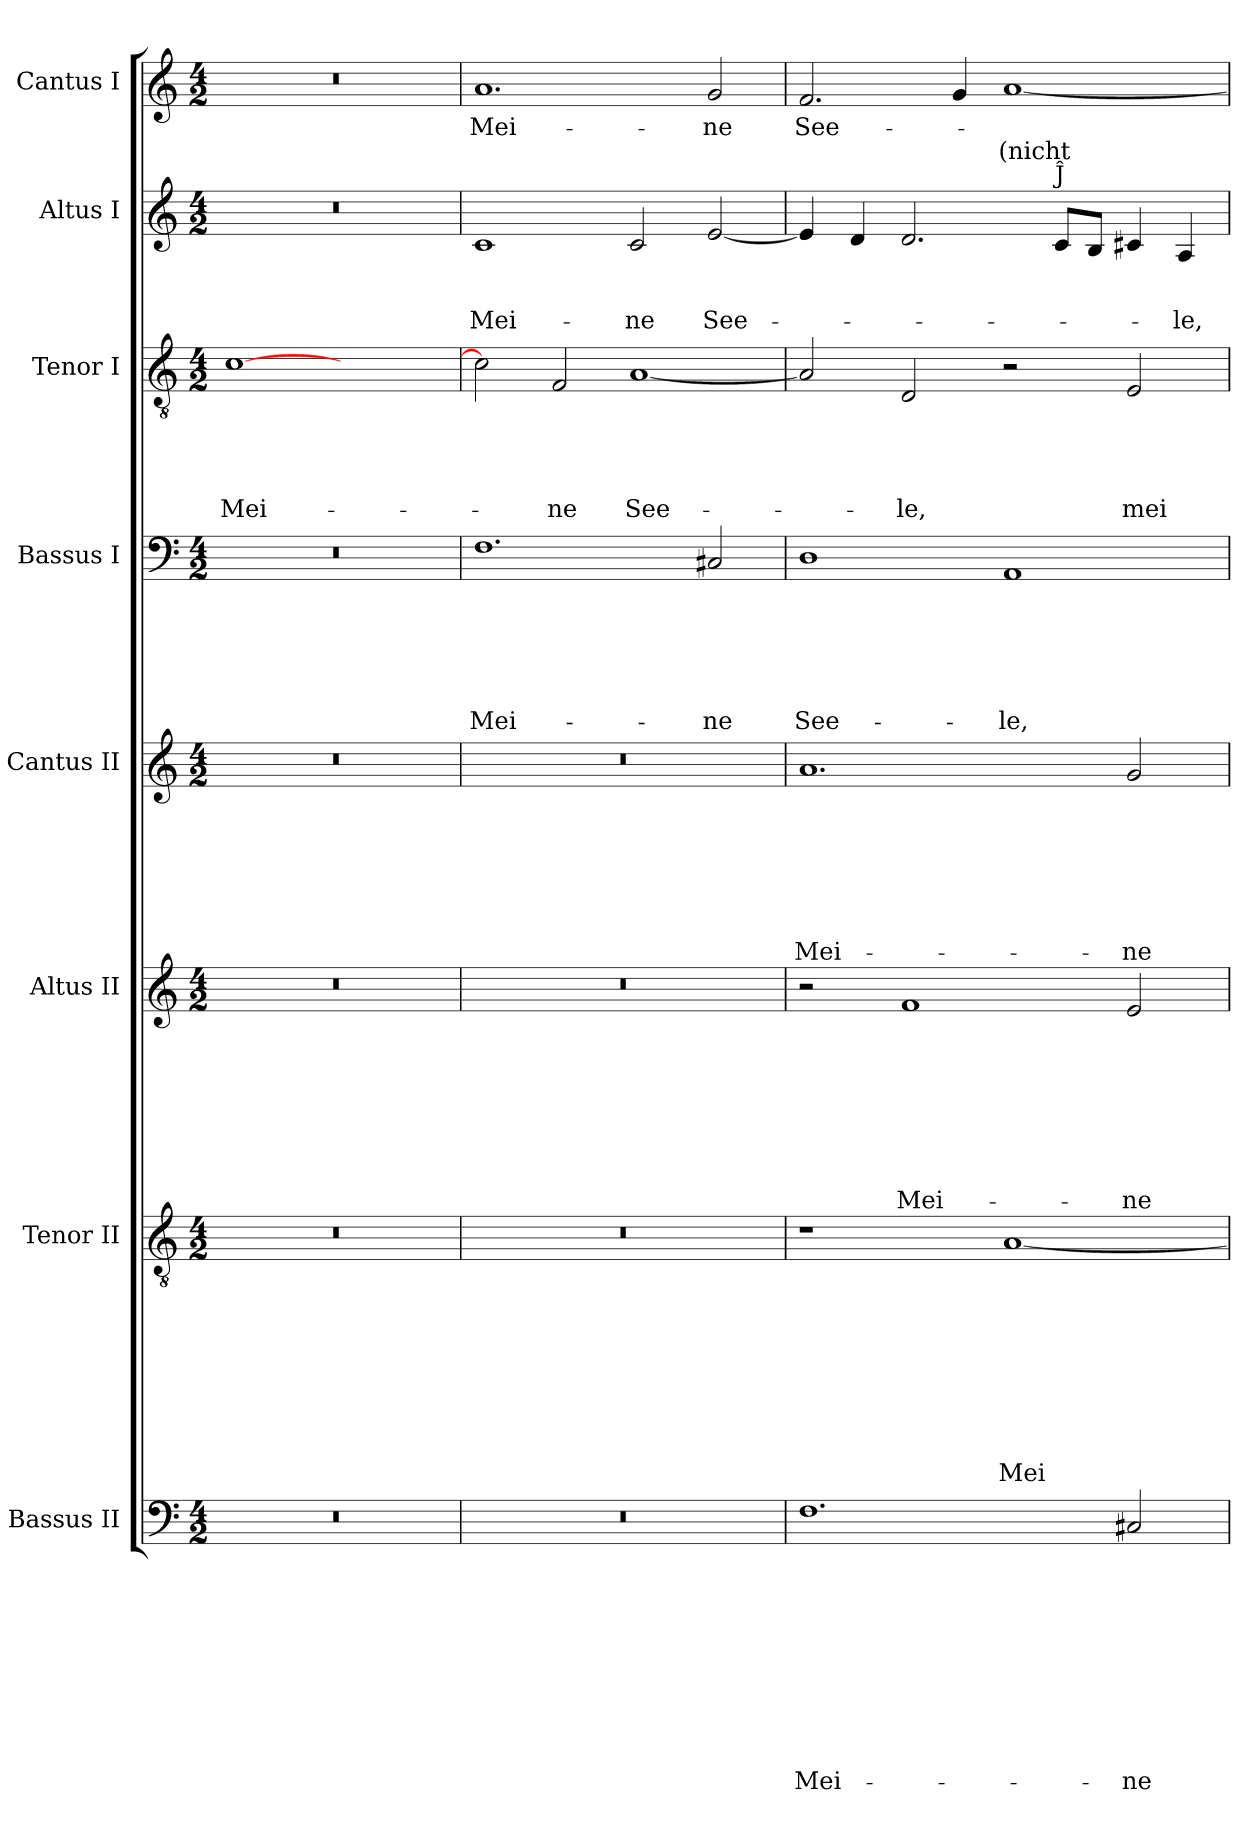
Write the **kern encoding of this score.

**kern	**text	**text	**text	**text	**text	**text	**text	**text	**text	**text	**kern	**text	**text	**text	**text	**text	**text	**text	**text	**text	**kern	**text	**text	**text	**text	**text	**text	**text	**text	**kern	**text	**text	**text	**text	**text	**text	**text	**kern	**text	**text	**text	**text	**text	**text	**kern	**text	**text	**text	**text	**text	**kern	**text	**text	**text	**kern	**text	**text
*part8	*part8	*part8	*part8	*part8	*part8	*part8	*part8	*part8	*part8	*part8	*part7	*part7	*part7	*part7	*part7	*part7	*part7	*part7	*part7	*part7	*part6	*part6	*part6	*part6	*part6	*part6	*part6	*part6	*part6	*part5	*part5	*part5	*part5	*part5	*part5	*part5	*part5	*part4	*part4	*part4	*part4	*part4	*part4	*part4	*part3	*part3	*part3	*part3	*part3	*part3	*part2	*part2	*part2	*part2	*part1	*part1	*part1
*staff8	*staff8	*staff8	*staff8	*staff8	*staff8	*staff8	*staff8	*staff8	*staff8	*staff8	*staff7	*staff7	*staff7	*staff7	*staff7	*staff7	*staff7	*staff7	*staff7	*staff7	*staff6	*staff6	*staff6	*staff6	*staff6	*staff6	*staff6	*staff6	*staff6	*staff5	*staff5	*staff5	*staff5	*staff5	*staff5	*staff5	*staff5	*staff4	*staff4	*staff4	*staff4	*staff4	*staff4	*staff4	*staff3	*staff3	*staff3	*staff3	*staff3	*staff3	*staff2	*staff2	*staff2	*staff2	*staff1	*staff1	*staff1
*I"Bassus II	*	*	*	*	*	*	*	*	*	*	*I"Tenor II	*	*	*	*	*	*	*	*	*	*I"Altus II	*	*	*	*	*	*	*	*	*I"Cantus II	*	*	*	*	*	*	*	*I"Bassus I	*	*	*	*	*	*	*I"Tenor I	*	*	*	*	*	*I"Altus I	*	*	*	*I"Cantus I	*	*
*I'B II	*	*	*	*	*	*	*	*	*	*	*I'T II	*	*	*	*	*	*	*	*	*	*I'A II	*	*	*	*	*	*	*	*	*I'C II	*	*	*	*	*	*	*	*I'B I	*	*	*	*	*	*	*I'T I	*	*	*	*	*	*I'A I	*	*	*	*I'C I	*	*
!!LO:PB:g=z
*clefF4	*	*	*	*	*	*	*	*	*	*	*clefGv2	*	*	*	*	*	*	*	*	*	*clefG2	*	*	*	*	*	*	*	*	*clefG2	*	*	*	*	*	*	*	*clefF4	*	*	*	*	*	*	*clefGv2	*	*	*	*	*	*clefG2	*	*	*	*clefG2	*	*
*k[]	*	*	*	*	*	*	*	*	*	*	*k[]	*	*	*	*	*	*	*	*	*	*k[]	*	*	*	*	*	*	*	*	*k[]	*	*	*	*	*	*	*	*k[]	*	*	*	*	*	*	*k[]	*	*	*	*	*	*k[]	*	*	*	*k[]	*	*
*C:	*	*	*	*	*	*	*	*	*	*	*C:	*	*	*	*	*	*	*	*	*	*C:	*	*	*	*	*	*	*	*	*C:	*	*	*	*	*	*	*	*C:	*	*	*	*	*	*	*C:	*	*	*	*	*	*C:	*	*	*	*C:	*	*
*M4/2	*	*	*	*	*	*	*	*	*	*	*M4/2	*	*	*	*	*	*	*	*	*	*M4/2	*	*	*	*	*	*	*	*	*M4/2	*	*	*	*	*	*	*	*M4/2	*	*	*	*	*	*	*M4/2	*	*	*	*	*	*M4/2	*	*	*	*M4/2	*	*
=1	=1	=1	=1	=1	=1	=1	=1	=1	=1	=1	=1	=1	=1	=1	=1	=1	=1	=1	=1	=1	=1	=1	=1	=1	=1	=1	=1	=1	=1	=1	=1	=1	=1	=1	=1	=1	=1	=1	=1	=1	=1	=1	=1	=1	=1	=1	=1	=1	=1	=1	=1	=1	=1	=1	=1	=1	=1
!	!	!	!	!	!	!	!	!	!	!	!	!	!	!	!	!	!	!	!	!	!	!	!	!	!	!	!	!	!	!	!	!	!	!	!	!	!	!	!	!	!	!	!	!	!	!	!	!	!	!LO:LY:b	!	!	!	!	!	!	!
0r	.	.	.	.	.	.	.	.	.	.	0r	.	.	.	.	.	.	.	.	.	0r	.	.	.	.	.	.	.	.	0r	.	.	.	.	.	.	.	0r	.	.	.	.	.	.	[>1c	.	.	.	.	Mei-	0r	.	.	.	0r	.	.
.	.	.	.	.	.	.	.	.	.	.	.	.	.	.	.	.	.	.	.	.	.	.	.	.	.	.	.	.	.	.	.	.	.	.	.	.	.	.	.	.	.	.	.	.	1ryy	.	.	.	.	.	.	.	.	.	.	.	.
=2	=2	=2	=2	=2	=2	=2	=2	=2	=2	=2	=2	=2	=2	=2	=2	=2	=2	=2	=2	=2	=2	=2	=2	=2	=2	=2	=2	=2	=2	=2	=2	=2	=2	=2	=2	=2	=2	=2	=2	=2	=2	=2	=2	=2	=2	=2	=2	=2	=2	=2	=2	=2	=2	=2	=2	=2	=2
!	!	!	!	!	!	!	!	!	!	!	!	!	!	!	!	!	!	!	!	!	!	!	!	!	!	!	!	!	!	!	!	!	!	!	!	!	!	!	!	!	!	!	!	!LO:LY:b	!	!	!	!	!	!	!	!	!	!LO:LY:b	!	!LO:LY:b	!
0r	.	.	.	.	.	.	.	.	.	.	0r	.	.	.	.	.	.	.	.	.	0r	.	.	.	.	.	.	.	.	0r	.	.	.	.	.	.	.	1.F	.	.	.	.	.	Mei-	2c\]	.	.	.	.	.	1c	.	.	Mei-	1.a	Mei-	.
!	!	!	!	!	!	!	!	!	!	!	!	!	!	!	!	!	!	!	!	!	!	!	!	!	!	!	!	!	!	!	!	!	!	!	!	!	!	!	!	!	!	!	!	!	!	!	!	!	!	!LO:LY:b	!	!	!	!	!	!	!
.	.	.	.	.	.	.	.	.	.	.	.	.	.	.	.	.	.	.	.	.	.	.	.	.	.	.	.	.	.	.	.	.	.	.	.	.	.	.	.	.	.	.	.	.	2F/	.	.	.	.	-ne	.	.	.	.	.	.	.
!	!	!	!	!	!	!	!	!	!	!	!	!	!	!	!	!	!	!	!	!	!	!	!	!	!	!	!	!	!	!	!	!	!	!	!	!	!	!	!	!	!	!	!	!	!	!	!	!	!	!LO:LY:b	!	!	!	!LO:LY:b	!	!	!
.	.	.	.	.	.	.	.	.	.	.	.	.	.	.	.	.	.	.	.	.	.	.	.	.	.	.	.	.	.	.	.	.	.	.	.	.	.	.	.	.	.	.	.	.	[<1A	.	.	.	.	See-	2c/	.	.	-ne	.	.	.
!	!	!	!	!	!	!	!	!	!	!	!	!	!	!	!	!	!	!	!	!	!	!	!	!	!	!	!	!	!	!	!	!	!	!	!	!	!	!	!	!	!	!	!	!LO:LY:b	!	!	!	!	!	!	!	!	!	!LO:LY:b	!	!LO:LY:b	!
.	.	.	.	.	.	.	.	.	.	.	.	.	.	.	.	.	.	.	.	.	.	.	.	.	.	.	.	.	.	.	.	.	.	.	.	.	.	2C#X/	.	.	.	.	.	-ne	.	.	.	.	.	.	[<2e/	.	.	See-	2g/	-ne	.
=3	=3	=3	=3	=3	=3	=3	=3	=3	=3	=3	=3	=3	=3	=3	=3	=3	=3	=3	=3	=3	=3	=3	=3	=3	=3	=3	=3	=3	=3	=3	=3	=3	=3	=3	=3	=3	=3	=3	=3	=3	=3	=3	=3	=3	=3	=3	=3	=3	=3	=3	=3	=3	=3	=3	=3	=3	=3
!	!	!	!	!	!	!	!	!	!	!LO:LY:b	!	!	!	!	!	!	!	!	!	!	!	!	!	!	!	!	!	!	!	!	!	!	!	!	!	!	!LO:LY:b	!	!	!	!	!	!	!LO:LY:b	!	!	!	!	!	!	!	!	!	!	!	!LO:LY:b	!
1.F	.	.	.	.	.	.	.	.	.	Mei-	1r	.	.	.	.	.	.	.	.	.	2r	.	.	.	.	.	.	.	.	1.a	.	.	.	.	.	.	Mei-	1D	.	.	.	.	.	See-	2A/]	.	.	.	.	.	4e/]	.	.	.	2.f/	See-	.
.	.	.	.	.	.	.	.	.	.	.	.	.	.	.	.	.	.	.	.	.	.	.	.	.	.	.	.	.	.	.	.	.	.	.	.	.	.	.	.	.	.	.	.	.	.	.	.	.	.	.	4d/	.	.	.	.	.	.
!	!	!	!	!	!	!	!	!	!	!	!	!	!	!	!	!	!	!	!	!	!	!	!	!	!	!	!	!	!LO:LY:b	!	!	!	!	!	!	!	!	!	!	!	!	!	!	!	!	!	!	!	!	!LO:LY:b	!	!	!	!	!	!	!
.	.	.	.	.	.	.	.	.	.	.	.	.	.	.	.	.	.	.	.	.	1f	.	.	.	.	.	.	.	Mei-	.	.	.	.	.	.	.	.	.	.	.	.	.	.	.	2D/	.	.	.	.	-le,	2.d/	.	.	.	.	.	.
.	.	.	.	.	.	.	.	.	.	.	.	.	.	.	.	.	.	.	.	.	.	.	.	.	.	.	.	.	.	.	.	.	.	.	.	.	.	.	.	.	.	.	.	.	.	.	.	.	.	.	.	.	.	.	4g/	.	.
!	!	!	!	!	!	!	!	!	!	!	!	!	!	!	!	!	!	!	!	!LO:LY:b	!	!	!	!	!	!	!	!	!	!	!	!	!	!	!	!	!	!	!	!	!	!	!	!LO:LY:b	!	!	!	!	!	!	!	!	!	!	!	!	!LO:LY:b
.	.	.	.	.	.	.	.	.	.	.	[<1A	.	.	.	.	.	.	.	.	Mei-	.	.	.	.	.	.	.	.	.	.	.	.	.	.	.	.	.	1AA	.	.	.	.	.	-le,	2r	.	.	.	.	.	.	.	.	.	[<1a	.	(nicht
!	!	!	!	!	!	!	!	!	!	!	!	!	!	!	!	!	!	!	!	!	!	!	!	!	!	!	!	!	!	!	!	!	!	!	!	!	!	!	!	!	!	!	!	!	!	!	!	!	!	!	!LO:TX:a:t=Ĵ	!	!	!	!	!	!
.	.	.	.	.	.	.	.	.	.	.	.	.	.	.	.	.	.	.	.	.	.	.	.	.	.	.	.	.	.	.	.	.	.	.	.	.	.	.	.	.	.	.	.	.	.	.	.	.	.	.	8c/L	.	.	.	.	.	.
.	.	.	.	.	.	.	.	.	.	.	.	.	.	.	.	.	.	.	.	.	.	.	.	.	.	.	.	.	.	.	.	.	.	.	.	.	.	.	.	.	.	.	.	.	.	.	.	.	.	.	8B/J	.	.	.	.	.	.
!	!	!	!	!	!	!	!	!	!	!LO:LY:b	!	!	!	!	!	!	!	!	!	!	!	!	!	!	!	!	!	!	!LO:LY:b	!	!	!	!	!	!	!	!LO:LY:b	!	!	!	!	!	!	!	!	!	!	!	!	!LO:LY:b	!	!	!	!	!	!	!
2C#X/	.	.	.	.	.	.	.	.	.	-ne	.	.	.	.	.	.	.	.	.	.	2e/	.	.	.	.	.	.	.	-ne	2g/	.	.	.	.	.	.	-ne	.	.	.	.	.	.	.	2E/	.	.	.	.	mei-	4c#X/	.	.	.	.	.	.
!	!	!	!	!	!	!	!	!	!	!	!	!	!	!	!	!	!	!	!	!	!	!	!	!	!	!	!	!	!	!	!	!	!	!	!	!	!	!	!	!	!	!	!	!	!	!	!	!	!	!	!	!	!	!LO:LY:b	!	!	!
.	.	.	.	.	.	.	.	.	.	.	.	.	.	.	.	.	.	.	.	.	.	.	.	.	.	.	.	.	.	.	.	.	.	.	.	.	.	.	.	.	.	.	.	.	.	.	.	.	.	.	4A/	.	.	-le,	.	.	.
=	=	=	=	=	=	=	=	=	=	=	=	=	=	=	=	=	=	=	=	=	=	=	=	=	=	=	=	=	=	=	=	=	=	=	=	=	=	=	=	=	=	=	=	=	=	=	=	=	=	=	=	=	=	=	=	=	=
*-	*-	*-	*-	*-	*-	*-	*-	*-	*-	*-	*-	*-	*-	*-	*-	*-	*-	*-	*-	*-	*-	*-	*-	*-	*-	*-	*-	*-	*-	*-	*-	*-	*-	*-	*-	*-	*-	*-	*-	*-	*-	*-	*-	*-	*-	*-	*-	*-	*-	*-	*-	*-	*-	*-	*-	*-	*-
